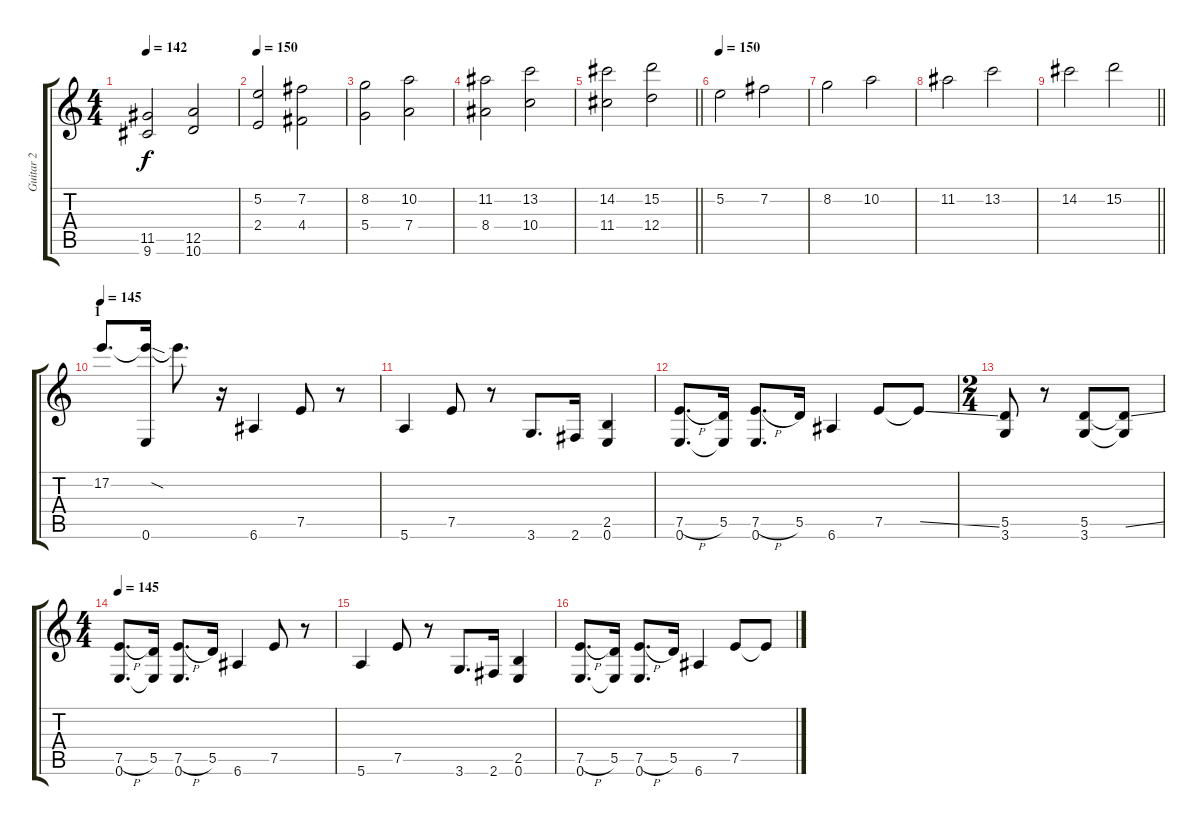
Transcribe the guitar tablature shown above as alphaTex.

\track ("Guitar 2" "Guitar 2") {instrument acousticguitarsteel}
\staff {score tabs}
\tuning (E4 B3 G3 D3 A2 E2) {hide}
\ts (4 4)
\tempo 142
\clef g2
\ks c
(11.5 9.6).2{dy f} (12.5 10.6).2 |
\tempo 150
(5.2 2.4).2 (7.2 4.4).2 |
(8.2 5.4).2 (10.2 7.4).2 |
(11.2 8.4).2 (13.2 10.4).2 |
\barLineRight lightlight
(14.2 11.4).2 (15.2 12.4).2 |
\tempo 150
5.2.2 7.2.2 |
8.2.2 10.2.2 |
11.2.2 13.2.2 |
\barLineRight lightlight
14.2.2 15.2.2 |
\section ("" "1")
\tempo 145
17.2.8{d volume 11} (17.2{sod t} 0.6).16 17.2{t}.8{d} r.16 6.6.4 7.5.8 r.8 |
5.6.4 7.5.8 r.8 3.6.8{d} 2.6.16 (2.5 0.6).4 |
(7.5{h} 0.6).8{d} (5.5 0.6{t}).16 (7.5{h} 0.6).8{d} 5.5.16 6.6.4 7.5.8 7.5{ss t}.8 |
\ts (2 4)
(5.5 3.6).8 r.8 (5.5 3.6).8 (5.5{ss t} 3.6{t}).8 |
\ts (4 4)
\tempo 145
(7.5{h} 0.6).8{d} (5.5 0.6{t}).16 (7.5{h} 0.6).8{d} 5.5.16 6.6.4 7.5.8 r.8 |
5.6.4 7.5.8 r.8 3.6.8{d} 2.6.16 (2.5 0.6).4 |
(7.5{h} 0.6).8{d} (5.5 0.6{t}).16 (7.5{h} 0.6).8{d} 5.5.16 6.6.4 7.5.8 7.5{t}.8
